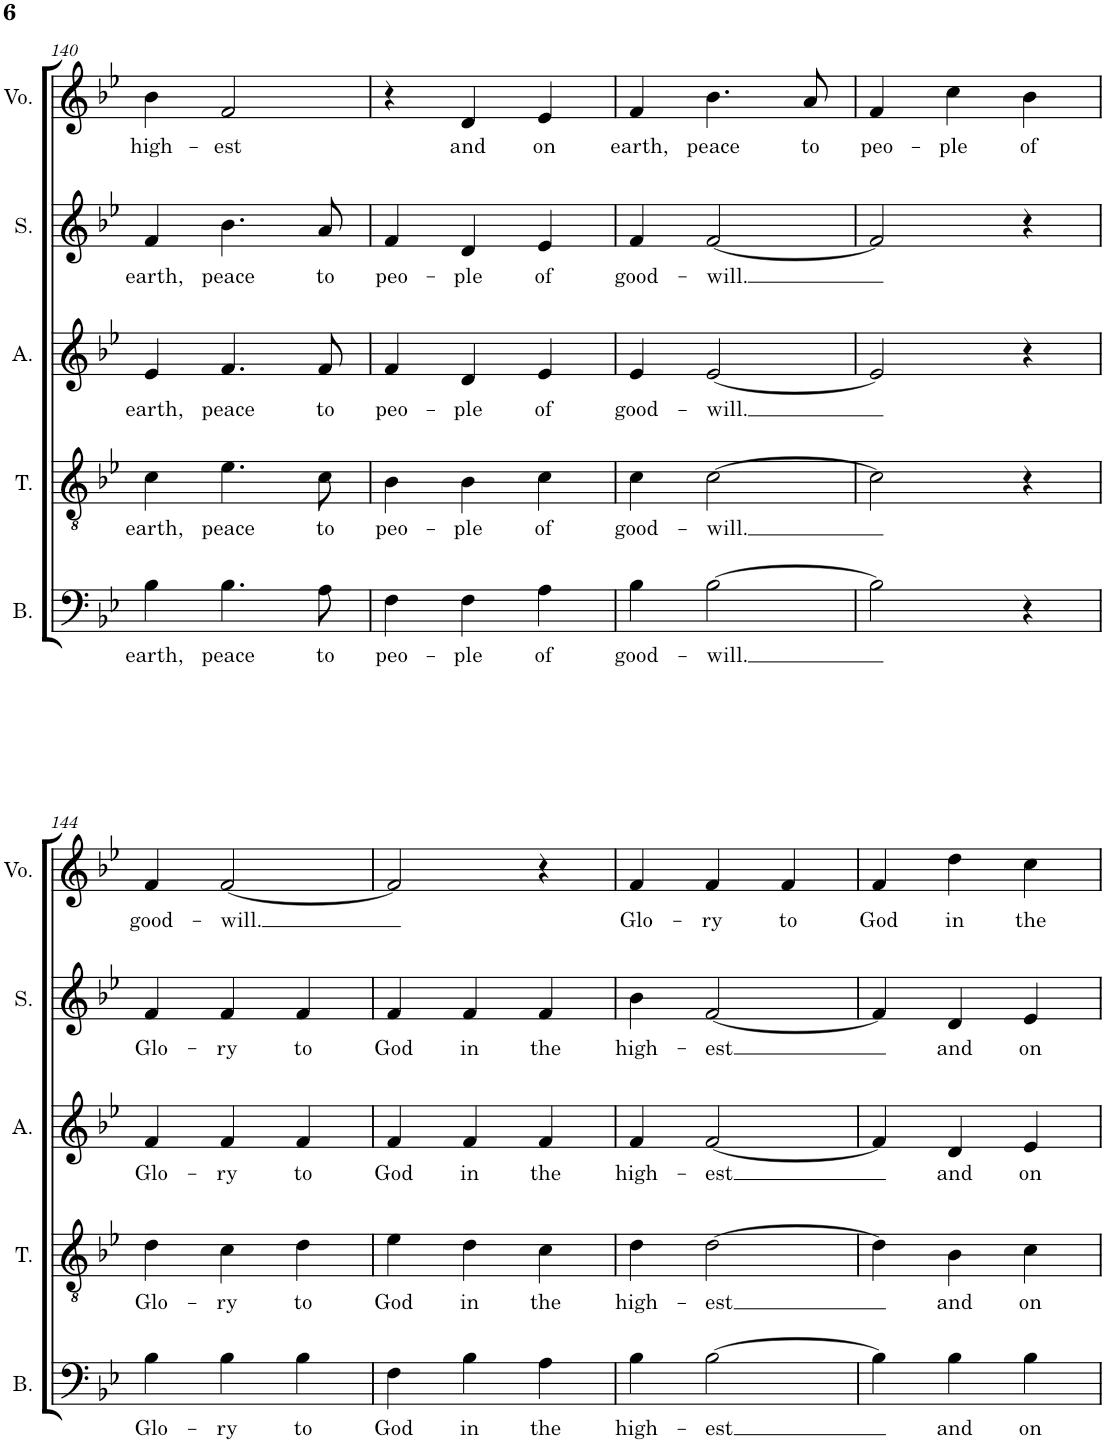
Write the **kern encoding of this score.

**kern	**text	**kern	**text	**kern	**text	**kern	**text	**kern	**text
*part5	*part5	*part4	*part4	*part3	*part3	*part2	*part2	*part1	*part1
*staff5	*staff5	*staff4	*staff4	*staff3	*staff3	*staff2	*staff2	*staff1	*staff1
*I"Bass	*	*I"Tenor	*	*I"Alto	*	*I"Soprano	*	*I"Voice	*
*I'B.	*	*I'T.	*	*I'A.	*	*I'S.	*	*I'Vo.	*
!!LO:PB:g=z
*clefF4	*	*clefGv2	*	*clefG2	*	*clefG2	*	*clefG2	*
*k[b-e-]	*	*k[b-e-]	*	*k[b-e-]	*	*k[b-e-]	*	*k[b-e-]	*
*M3/4	*	*M3/4	*	*M3/4	*	*M3/4	*	*M3/4	*
=140	=140	=140	=140	=140	=140	=140	=140	=140	=140
!	!LO:LY:b	!	!LO:LY:b	!	!LO:LY:b	!	!LO:LY:b	!	!LO:LY:b
4B-\	earth,	4c\	earth,	4e-/	earth,	4f/	earth,	4b-\	high-
!	!LO:LY:b	!	!LO:LY:b	!	!LO:LY:b	!	!LO:LY:b	!	!LO:LY:b
4.B-\	peace	4.e-\	peace	4.f/	peace	4.b-\	peace	2f/	-est
!	!LO:LY:b	!	!LO:LY:b	!	!LO:LY:b	!	!LO:LY:b	!	!
8A\	to	8c\	to	8f/	to	8a/	to	.	.
=141	=141	=141	=141	=141	=141	=141	=141	=141	=141
!	!LO:LY:b	!	!LO:LY:b	!	!LO:LY:b	!	!LO:LY:b	!	!
4F\	peo-	4B-\	peo-	4f/	peo-	4f/	peo-	4r	.
!	!LO:LY:b	!	!LO:LY:b	!	!LO:LY:b	!	!LO:LY:b	!	!LO:LY:b
4F\	-ple	4B-\	-ple	4d/	-ple	4d/	-ple	4d/	and
!	!LO:LY:b	!	!LO:LY:b	!	!LO:LY:b	!	!LO:LY:b	!	!LO:LY:b
4A\	of	4c\	of	4e-/	of	4e-/	of	4e-/	on
=142	=142	=142	=142	=142	=142	=142	=142	=142	=142
!	!LO:LY:b	!	!LO:LY:b	!	!LO:LY:b	!	!LO:LY:b	!	!LO:LY:b
4B-\	good-	4c\	good-	4e-/	good-	4f/	good-	4f/	earth,
!	!LO:LY:b	!	!LO:LY:b	!	!LO:LY:b	!	!LO:LY:b	!	!LO:LY:b
[2B-\	-will.	[2c\	-will.	[2e-/	-will.	[2f/	-will.	4.b-\	peace
!	!	!	!	!	!	!	!	!	!LO:LY:b
.	.	.	.	.	.	.	.	8a/	to
=143	=143	=143	=143	=143	=143	=143	=143	=143	=143
!	!	!	!	!	!	!	!	!	!LO:LY:b
2B-\]	.	2c\]	.	2e-/]	.	2f/]	.	4f/	peo-
!	!	!	!	!	!	!	!	!	!LO:LY:b
.	.	.	.	.	.	.	.	4cc\	-ple
!	!	!	!	!	!	!	!	!	!LO:LY:b
4r	.	4r	.	4r	.	4r	.	4b-\	of
!!LO:LB:g=z
=144	=144	=144	=144	=144	=144	=144	=144	=144	=144
!	!LO:LY:b	!	!LO:LY:b	!	!LO:LY:b	!	!LO:LY:b	!	!LO:LY:b
4B-\	Glo-	4d\	Glo-	4f/	Glo-	4f/	Glo-	4f/	good-
!	!LO:LY:b	!	!LO:LY:b	!	!LO:LY:b	!	!LO:LY:b	!	!LO:LY:b
4B-\	-ry	4c\	-ry	4f/	-ry	4f/	-ry	[2f/	-will.
!	!LO:LY:b	!	!LO:LY:b	!	!LO:LY:b	!	!LO:LY:b	!	!
4B-\	to	4d\	to	4f/	to	4f/	to	.	.
=145	=145	=145	=145	=145	=145	=145	=145	=145	=145
!	!LO:LY:b	!	!LO:LY:b	!	!LO:LY:b	!	!LO:LY:b	!	!
4F\	God	4e-\	God	4f/	God	4f/	God	2f/]	.
!	!LO:LY:b	!	!LO:LY:b	!	!LO:LY:b	!	!LO:LY:b	!	!
4B-\	in	4d\	in	4f/	in	4f/	in	.	.
!	!LO:LY:b	!	!LO:LY:b	!	!LO:LY:b	!	!LO:LY:b	!	!
4A\	the	4c\	the	4f/	the	4f/	the	4r	.
=146	=146	=146	=146	=146	=146	=146	=146	=146	=146
!	!LO:LY:b	!	!LO:LY:b	!	!LO:LY:b	!	!LO:LY:b	!	!LO:LY:b
4B-\	high-	4d\	high-	4f/	high-	4b-\	high-	4f/	Glo-
!	!LO:LY:b	!	!LO:LY:b	!	!LO:LY:b	!	!LO:LY:b	!	!LO:LY:b
[2B-\	-est	[2d\	-est	[2f/	-est	[2f/	-est	4f/	-ry
!	!	!	!	!	!	!	!	!	!LO:LY:b
.	.	.	.	.	.	.	.	4f/	to
=147	=147	=147	=147	=147	=147	=147	=147	=147	=147
!	!	!	!	!	!	!	!	!	!LO:LY:b
4B-\]	.	4d\]	.	4f/]	.	4f/]	.	4f/	God
!	!LO:LY:b	!	!LO:LY:b	!	!LO:LY:b	!	!LO:LY:b	!	!LO:LY:b
4B-\	and	4B-\	and	4d/	and	4d/	and	4dd\	in
!	!LO:LY:b	!	!LO:LY:b	!	!LO:LY:b	!	!LO:LY:b	!	!LO:LY:b
4B-\	on	4c\	on	4e-/	on	4e-/	on	4cc\	the
=	=	=	=	=	=	=	=	=	=
*-	*-	*-	*-	*-	*-	*-	*-	*-	*-
